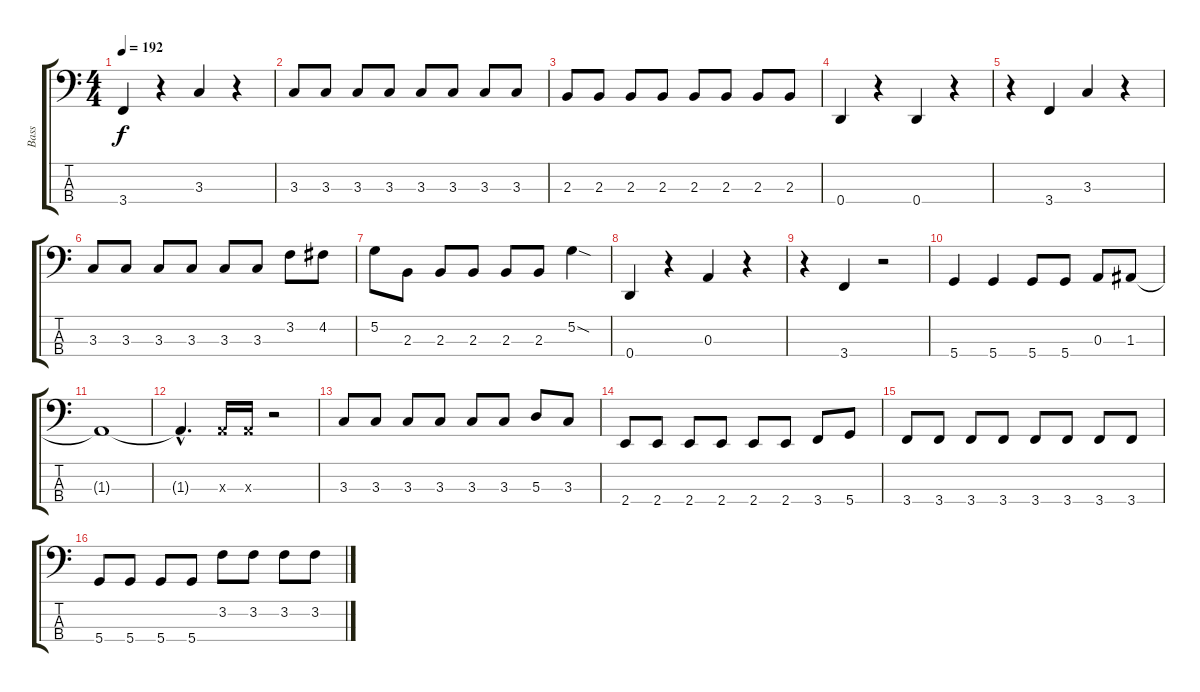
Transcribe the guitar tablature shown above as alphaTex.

\track ("Bass" "Bass") {instrument synthbass2}
\staff {score tabs}
\tuning (G2 D2 A1 D1) {hide}
\ts (4 4)
\tempo 192
\clef f4
\ks c
3.4.4{dy f} r.4 3.3.4 r.4 |
3.3.8 3.3.8 3.3.8 3.3.8 3.3.8 3.3.8 3.3.8 3.3.8 |
2.3.8 2.3.8 2.3.8 2.3.8 2.3.8 2.3.8 2.3.8 2.3.8 |
0.4.4 r.4 0.4.4 r.4 |
r.4 3.4.4 3.3.4 r.4 |
3.3.8 3.3.8 3.3.8 3.3.8 3.3.8 3.3.8 3.2.8 4.2.8 |
5.2.8 2.3.8 2.3.8 2.3.8 2.3.8 2.3.8 5.2{sod}.4 |
0.4.4 r.4 0.3.4 r.4 |
r.4 3.4.4 r.2 |
5.4.4 5.4.4 5.4.8 5.4.8 0.3.8 1.3.8 |
1.3{t}.1 |
1.3{hac t}.4{d} 0.3{x}.16 0.3{x}.16 r.2 |
3.3.8 3.3.8 3.3.8 3.3.8 3.3.8 3.3.8 5.3.8 3.3.8 |
2.4.8 2.4.8 2.4.8 2.4.8 2.4.8 2.4.8 3.4.8 5.4.8 |
3.4.8 3.4.8 3.4.8 3.4.8 3.4.8 3.4.8 3.4.8 3.4.8 |
5.4.8 5.4.8 5.4.8 5.4.8 3.2.8 3.2.8 3.2.8 3.2.8
